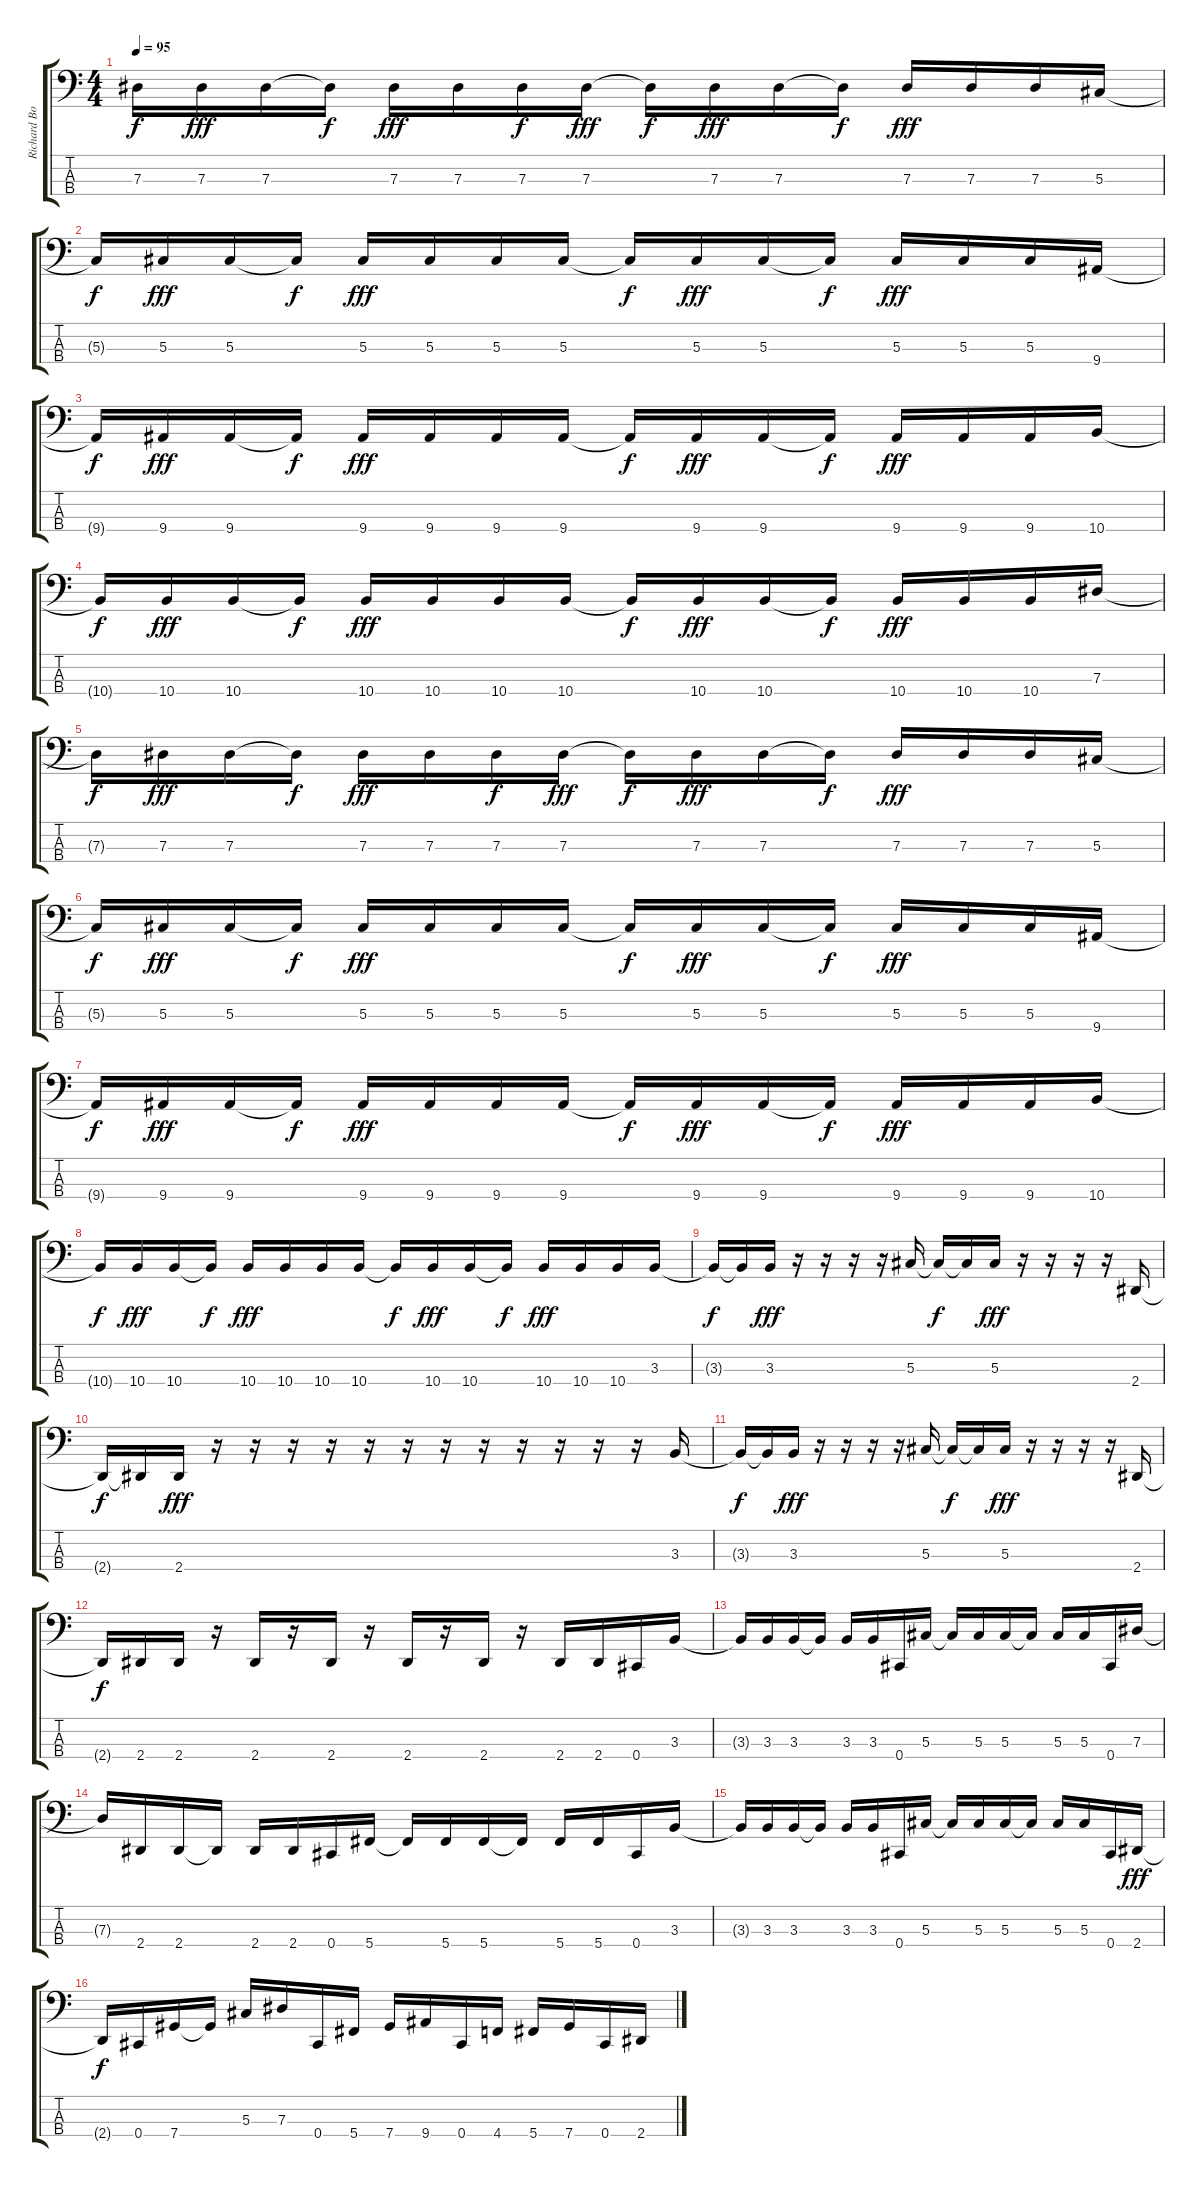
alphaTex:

\track ("Richard Boucher" "Richard Bo") {instrument electricbassfinger}
\staff {score tabs}
\tuning (Gb2 Db2 Ab1 Db1) {hide}
\ts (4 4)
\tempo 95
\clef f4
\ks c
7.3{t}.16{dy f} 7.3.16{dy fff} 7.3.16 7.3{t}.16{dy f} 7.3.16{dy fff} 7.3.16 7.3.16{dy f} 7.3.16{dy fff} 7.3{t}.16{dy f} 7.3.16{dy fff} 7.3.16 7.3{t}.16{dy f} 7.3.16{dy fff} 7.3.16 7.3.16 5.3.16 |
5.3{t}.16{dy f} 5.3.16{dy fff} 5.3.16 5.3{t}.16{dy f} 5.3.16{dy fff} 5.3.16 5.3.16 5.3.16 5.3{t}.16{dy f} 5.3.16{dy fff} 5.3.16 5.3{t}.16{dy f} 5.3.16{dy fff} 5.3.16 5.3.16 9.4.16 |
9.4{t}.16{dy f} 9.4.16{dy fff} 9.4.16 9.4{t}.16{dy f} 9.4.16{dy fff} 9.4.16 9.4.16 9.4.16 9.4{t}.16{dy f} 9.4.16{dy fff} 9.4.16 9.4{t}.16{dy f} 9.4.16{dy fff} 9.4.16 9.4.16 10.4.16 |
10.4{t}.16{dy f} 10.4.16{dy fff} 10.4.16 10.4{t}.16{dy f} 10.4.16{dy fff} 10.4.16 10.4.16 10.4.16 10.4{t}.16{dy f} 10.4.16{dy fff} 10.4.16 10.4{t}.16{dy f} 10.4.16{dy fff} 10.4.16 10.4.16 7.3.16 |
7.3{t}.16{dy f} 7.3.16{dy fff} 7.3.16 7.3{t}.16{dy f} 7.3.16{dy fff} 7.3.16 7.3.16{dy f} 7.3.16{dy fff} 7.3{t}.16{dy f} 7.3.16{dy fff} 7.3.16 7.3{t}.16{dy f} 7.3.16{dy fff} 7.3.16 7.3.16 5.3.16 |
5.3{t}.16{dy f} 5.3.16{dy fff} 5.3.16 5.3{t}.16{dy f} 5.3.16{dy fff} 5.3.16 5.3.16 5.3.16 5.3{t}.16{dy f} 5.3.16{dy fff} 5.3.16 5.3{t}.16{dy f} 5.3.16{dy fff} 5.3.16 5.3.16 9.4.16 |
9.4{t}.16{dy f} 9.4.16{dy fff} 9.4.16 9.4{t}.16{dy f} 9.4.16{dy fff} 9.4.16 9.4.16 9.4.16 9.4{t}.16{dy f} 9.4.16{dy fff} 9.4.16 9.4{t}.16{dy f} 9.4.16{dy fff} 9.4.16 9.4.16 10.4.16 |
10.4{t}.16{dy f} 10.4.16{dy fff} 10.4.16 10.4{t}.16{dy f} 10.4.16{dy fff} 10.4.16 10.4.16 10.4.16 10.4{t}.16{dy f} 10.4.16{dy fff} 10.4.16 10.4{t}.16{dy f} 10.4.16{dy fff} 10.4.16 10.4.16 3.3.16 |
3.3{t}.16{dy f} 3.3{t}.16 3.3.16{dy fff} r.16 r.16 r.16 r.16 5.3.16 5.3{t}.16{dy f} 5.3{t}.16 5.3.16{dy fff} r.16 r.16 r.16 r.16 2.4.16 |
2.4{t}.16{dy f} 2.4{t}.16 2.4.16{dy fff} r.16 r.16 r.16 r.16 r.16 r.16 r.16 r.16 r.16 r.16 r.16 r.16 3.3.16 |
3.3{t}.16{dy f} 3.3{t}.16 3.3.16{dy fff} r.16 r.16 r.16 r.16 5.3.16 5.3{t}.16{dy f} 5.3{t}.16 5.3.16{dy fff} r.16 r.16 r.16 r.16 2.4.16 |
2.4{t}.16{dy f} 2.4.16 2.4.16 r.16 2.4.16 r.16 2.4.16 r.16 2.4.16 r.16 2.4.16 r.16 2.4.16 2.4.16 0.4.16 3.3.16 |
3.3{t}.16 3.3.16 3.3.16 3.3{t}.16 3.3.16 3.3.16 0.4.16 5.3.16 5.3{t}.16 5.3.16 5.3.16 5.3{t}.16 5.3.16 5.3.16 0.4.16 7.3.16 |
7.3{t}.16 2.4.16 2.4.16 2.4{t}.16 2.4.16 2.4.16 0.4.16 5.4.16 5.4{t}.16 5.4.16 5.4.16 5.4{t}.16 5.4.16 5.4.16 0.4.16 3.3.16 |
3.3{t}.16 3.3.16 3.3.16 3.3{t}.16 3.3.16 3.3.16 0.4.16 5.3.16 5.3{t}.16 5.3.16 5.3.16 5.3{t}.16 5.3.16 5.3.16 0.4.16 2.4.16{dy fff} |
2.4{t}.16{dy f} 0.4.16 7.4.16 7.4{t}.16 5.3.16 7.3.16 0.4.16 5.4.16 7.4.16 9.4.16 0.4.16 4.4.16 5.4.16 7.4.16 0.4.16 2.4.16
